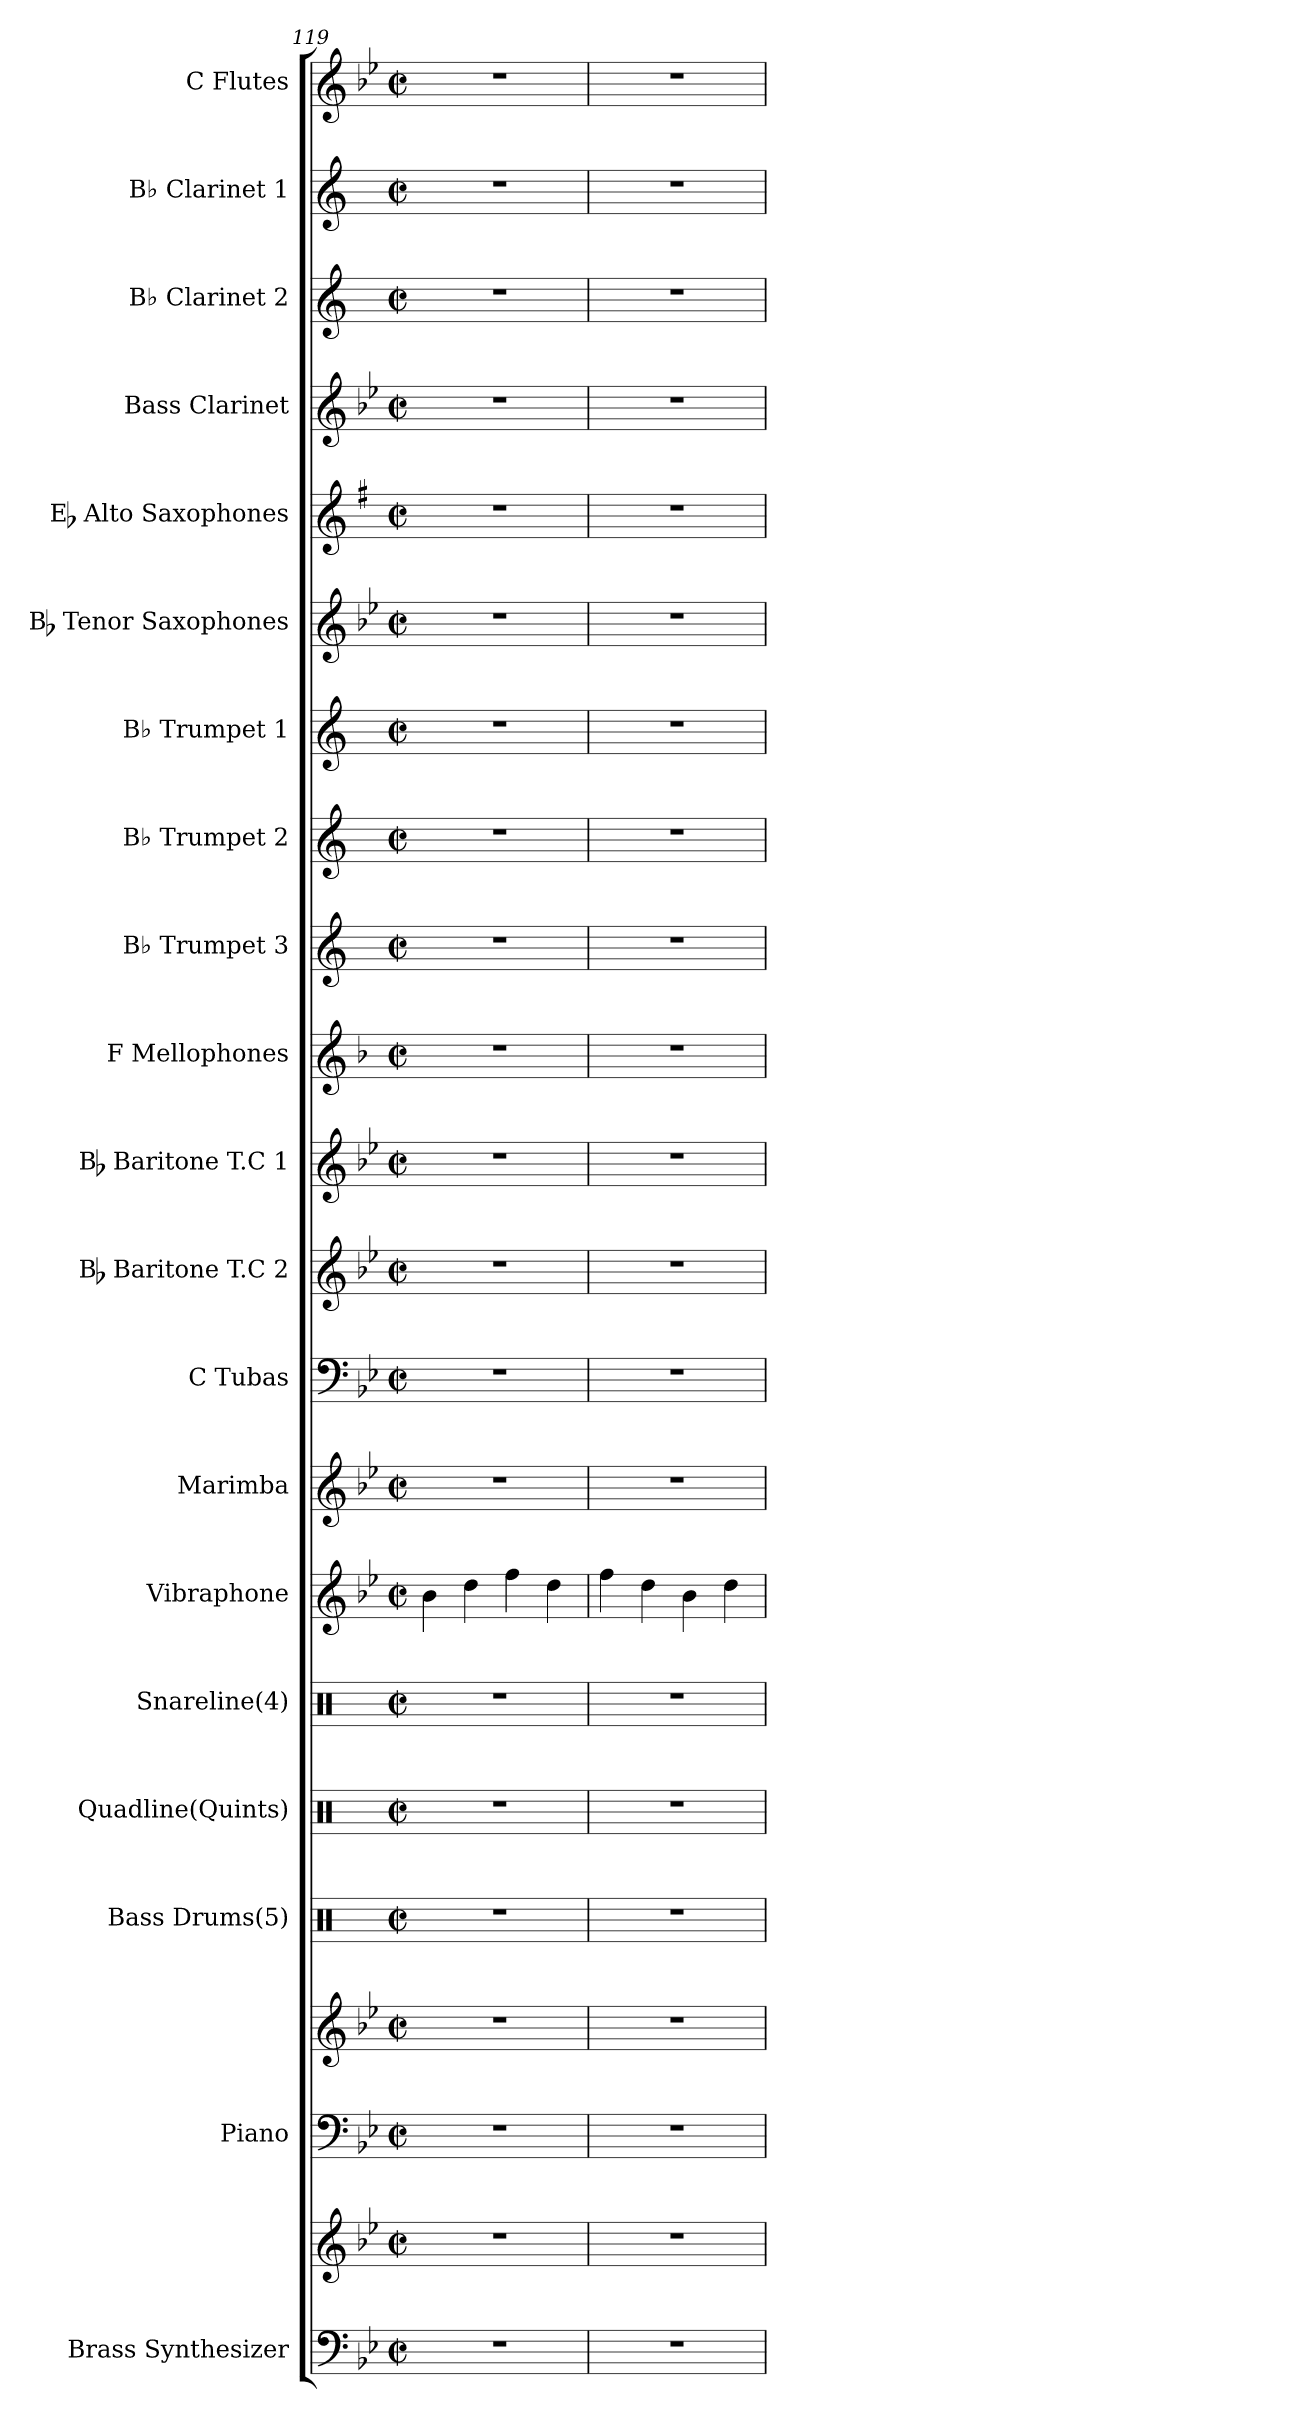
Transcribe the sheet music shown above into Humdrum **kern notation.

**kern	**kern	**kern	**kern	**kern	**kern	**kern	**kern	**dynam	**kern	**kern	**kern	**kern	**kern	**kern	**kern	**kern	**kern	**kern	**kern	**kern	**kern	**kern
*part20	*part20	*part19	*part19	*part18	*part17	*part16	*part15	*part15	*part14	*part13	*part12	*part11	*part10	*part9	*part8	*part7	*part6	*part5	*part4	*part3	*part2	*part1
*staff22	*staff21	*staff20	*staff19	*staff18	*staff17	*staff16	*staff15	*staff15	*staff14	*staff13	*staff12	*staff11	*staff10	*staff9	*staff8	*staff7	*staff6	*staff5	*staff4	*staff3	*staff2	*staff1
*I"Brass Synthesizer	*	*I"Piano	*	*I"Bass Drums(5)	*I"Quadline(Quints)	*I"Snareline(4)	*I"Vibraphone	*	*I"Marimba	*I"C Tubas	*I"Bb Baritone T.C 2	*I"Bb Baritone T.C 1	*I"F Mellophones	*I"B♭ Trumpet 3	*I"B♭ Trumpet 2	*I"B♭ Trumpet 1	*I"Bb Tenor Saxophones	*I"Eb Alto Saxophones	*I"Bass Clarinet	*I"B♭ Clarinet 2	*I"B♭ Clarinet 1	*I"C Flutes
*I'Synth.	*	*I'Pno.	*	*I'BD	*	*	*	*	*I'Marimba	*I'Tubas	*I'Baritone T.C 2	*I'Baritone T.C 1	*I'Mello	*I'B♭ Tpt. 3	*I'B♭ Tpt. 2	*I'B♭ Tpt. 1	*I'Tenor Saxes	*I'Alto Saxes	*I'B. Cl.	*I'B♭ Cl. 2	*I'B♭ Cl. 1	*I'Flutes
*clefF4	*clefG2	*clefF4	*clefG2	*clefX	*clefX	*clefX	*clefG2	*	*clefG2	*clefF4	*clefG2	*clefG2	*clefG2	*clefG2	*clefG2	*clefG2	*clefG2	*clefG2	*clefG2	*clefG2	*clefG2	*clefG2
*	*	*	*	*	*	*	*	*	*	*	*ITrd8c14	*ITrd8c14	*ITrd4c7	*ITrd1c2	*ITrd1c2	*ITrd1c2	*ITrd8c14	*ITrd5c9	*ITrd8c14	*ITrd1c2	*ITrd1c2	*
*k[b-e-]	*k[b-e-]	*k[b-e-]	*k[b-e-]	*k[]	*k[]	*k[]	*k[b-e-]	*	*k[b-e-]	*k[b-e-]	*k[b-e-]	*k[b-e-]	*k[b-e-]	*k[b-e-]	*k[b-e-]	*k[b-e-]	*k[b-e-]	*k[b-e-]	*k[b-e-]	*k[b-e-]	*k[b-e-]	*k[b-e-]
*M2/2	*M2/2	*M2/2	*M2/2	*M2/2	*M2/2	*M2/2	*M2/2	*	*M2/2	*M2/2	*M2/2	*M2/2	*M2/2	*M2/2	*M2/2	*M2/2	*M2/2	*M2/2	*M2/2	*M2/2	*M2/2	*M2/2
*met(c|)	*met(c|)	*met(c|)	*met(c|)	*met(c|)	*met(c|)	*met(c|)	*met(c|)	*	*met(c|)	*met(c|)	*met(c|)	*met(c|)	*met(c|)	*met(c|)	*met(c|)	*met(c|)	*met(c|)	*met(c|)	*met(c|)	*met(c|)	*met(c|)	*met(c|)
*MM160	*MM160	*MM160	*MM160	*MM160	*MM160	*MM160	*MM160	*	*MM160	*MM160	*MM160	*MM160	*MM160	*MM160	*MM160	*MM160	*MM160	*MM160	*MM160	*MM160	*MM160	*MM160
=119	=119	=119	=119	=119	=119	=119	=119	=119	=119	=119	=119	=119	=119	=119	=119	=119	=119	=119	=119	=119	=119	=119
!	!	!	!	!	!	!	!	!LO:DY:a	!	!	!	!	!	!	!	!	!	!	!	!	!	!
1r	1r	1r	1r	1r	1r	1r	4b-\	other-dynamics	1r	1r	1r	1r	1r	1r	1r	1r	1r	1r	1r	1r	1r	1r
.	.	.	.	.	.	.	4dd\	.	.	.	.	.	.	.	.	.	.	.	.	.	.	.
.	.	.	.	.	.	.	4ff\	.	.	.	.	.	.	.	.	.	.	.	.	.	.	.
.	.	.	.	.	.	.	4dd\	.	.	.	.	.	.	.	.	.	.	.	.	.	.	.
=120	=120	=120	=120	=120	=120	=120	=120	=120	=120	=120	=120	=120	=120	=120	=120	=120	=120	=120	=120	=120	=120	=120
1r	1r	1r	1r	1r	1r	1r	4ff\	.	1r	1r	1r	1r	1r	1r	1r	1r	1r	1r	1r	1r	1r	1r
.	.	.	.	.	.	.	4dd\	.	.	.	.	.	.	.	.	.	.	.	.	.	.	.
.	.	.	.	.	.	.	4b-\	.	.	.	.	.	.	.	.	.	.	.	.	.	.	.
.	.	.	.	.	.	.	4dd\	.	.	.	.	.	.	.	.	.	.	.	.	.	.	.
=	=	=	=	=	=	=	=	=	=	=	=	=	=	=	=	=	=	=	=	=	=	=
*-	*-	*-	*-	*-	*-	*-	*-	*-	*-	*-	*-	*-	*-	*-	*-	*-	*-	*-	*-	*-	*-	*-
